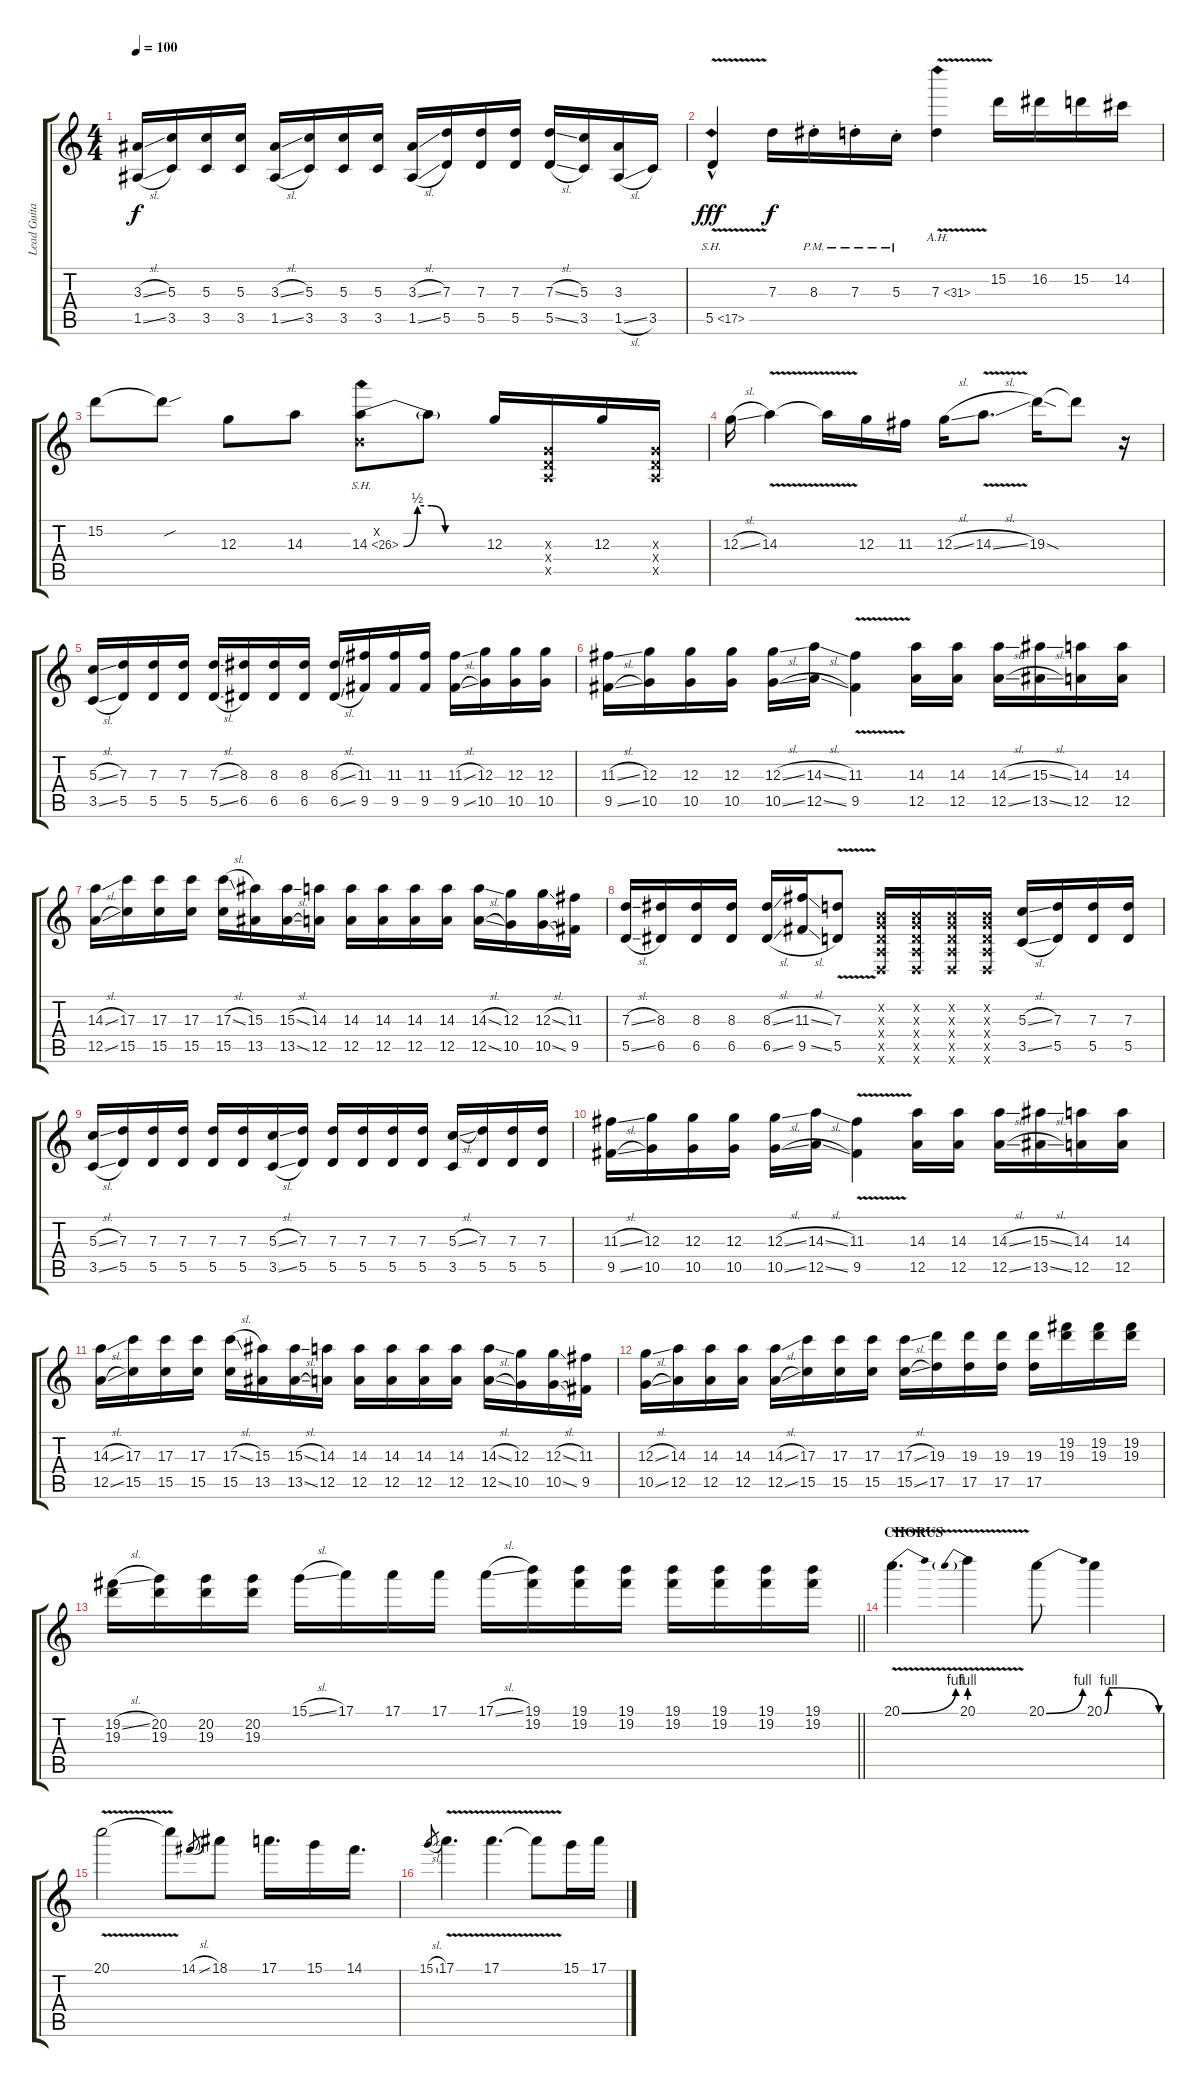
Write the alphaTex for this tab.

\track ("Lead Guitar" "Lead Guita") {instrument distortionguitar}
\staff {score tabs}
\tuning (E4 B3 G3 D3 A2 D2) {hide}
\ts (4 4)
\tempo 100
\clef g2
\ks c
(3.3{sl} 1.5{sl}).16{dy f} (5.3 3.5).16 (5.3 3.5).16 (5.3 3.5).16 (3.3{sl} 1.5{sl}).16 (5.3 3.5).16 (5.3 3.5).16 (5.3 3.5).16 (3.3{sl} 1.5{sl}).16 (7.3 5.5).16 (7.3 5.5).16 (7.3 5.5).16 (7.3{sl} 5.5{sl}).16 (5.3 3.5).16 (3.3 1.5{sl}).16 3.5.16 |
5.5{sh 12 v hac}.4{dy fff} 7.3.16{dy f} 8.3{pm st}.16 7.3{pm st}.16 5.3{pm st}.16 7.3{ah 24 v}.4 15.2.16 16.2.16 15.2.16 14.2.16 |
15.2.8 15.2{sou t}.8 12.3.8 14.3.8 (0.2{x} 14.3{be (custom 0 0 10 2 20 2 30 0 60 0) sh 12}).8 14.3{t}.8 12.3.16 (0.3{x} 0.4{x} 0.5{x}).16 12.3.16 (0.3{x} 0.4{x} 0.5{x}).16 |
12.3{sl}.16 14.3{v}.4 14.3{t}.16 12.3.16 11.3.16 12.3{sl}.16 14.3{v sl}.8{d} 19.3{sod}.16 19.3{t}.8 r.16 |
(5.3{sl} 3.5{sl}).16 (7.3 5.5).16 (7.3 5.5).16 (7.3 5.5).16 (7.3{sl} 5.5{sl}).16 (8.3 6.5).16 (8.3 6.5).16 (8.3 6.5).16 (8.3{sl} 6.5{sl}).16 (11.3 9.5).16 (11.3 9.5).16 (11.3 9.5).16 (11.3{sl} 9.5{sl}).16 (12.3 10.5).16 (12.3 10.5).16 (12.3 10.5).16 |
(11.3{sl} 9.5{sl}).16 (12.3 10.5).16 (12.3 10.5).16 (12.3 10.5).16 (12.3{sl} 10.5{sl}).16 (14.3{sl} 12.5{sl}).16 (11.3{v} 9.5{v}).4 (14.3 12.5).16 (14.3 12.5).16 (14.3{sl} 12.5{sl}).16 (15.3{sl} 13.5{sl}).16 (14.3 12.5).16 (14.3 12.5).16 |
(14.3{sl} 12.5{sl}).16 (17.3 15.5).16 (17.3 15.5).16 (17.3 15.5).16 (17.3{sl} 15.5).16 (15.3 13.5).16 (15.3{sl} 13.5{sl}).16 (14.3 12.5).16 (14.3 12.5).16 (14.3 12.5).16 (14.3 12.5).16 (14.3 12.5).16 (14.3{sl} 12.5{sl}).16 (12.3 10.5).16 (12.3{sl} 10.5{sl}).16 (11.3 9.5).16 |
(7.3{sl} 5.5{sl}).16 (8.3 6.5).16 (8.3 6.5).16 (8.3 6.5).16 (8.3{sl} 6.5{sl}).16 (11.3{sl} 9.5{sl}).16 (7.3{v} 5.5{v}).8 (0.2{x} 0.3{x} 0.4{x} 0.5{x} 0.6{x}).16 (0.2{x} 0.3{x} 0.4{x} 0.5{x} 0.6{x}).16 (0.2{x} 0.3{x} 0.4{x} 0.5{x} 0.6{x}).16 (0.2{x} 0.3{x} 0.4{x} 0.5{x} 0.6{x}).16 (5.3{sl} 3.5{sl}).16 (7.3 5.5).16 (7.3 5.5).16 (7.3 5.5).16 |
(5.3{sl} 3.5{sl}).16 (7.3 5.5).16 (7.3 5.5).16 (7.3 5.5).16 (7.3 5.5).16 (7.3 5.5).16 (5.3{sl} 3.5{sl}).16 (7.3 5.5).16 (7.3 5.5).16 (7.3 5.5).16 (7.3 5.5).16 (7.3 5.5).16 (5.3{sl} 3.5).16 (7.3 5.5).16 (7.3 5.5).16 (7.3 5.5).16 |
(11.3{sl} 9.5{sl}).16 (12.3 10.5).16 (12.3 10.5).16 (12.3 10.5).16 (12.3{sl} 10.5{sl}).16 (14.3{sl} 12.5{sl}).16 (11.3{v} 9.5{v}).4 (14.3 12.5).16 (14.3 12.5).16 (14.3{sl} 12.5{sl}).16 (15.3{sl} 13.5{sl}).16 (14.3 12.5).16 (14.3 12.5).16 |
(14.3{sl} 12.5{sl}).16 (17.3 15.5).16 (17.3 15.5).16 (17.3 15.5).16 (17.3{sl} 15.5).16 (15.3 13.5).16 (15.3{sl} 13.5{sl}).16 (14.3 12.5).16 (14.3 12.5).16 (14.3 12.5).16 (14.3 12.5).16 (14.3 12.5).16 (14.3{sl} 12.5{sl}).16 (12.3 10.5).16 (12.3{sl} 10.5{sl}).16 (11.3 9.5).16 |
(12.3{sl} 10.5{sl}).16 (14.3 12.5).16 (14.3 12.5).16 (14.3 12.5).16 (14.3{sl} 12.5{sl}).16 (17.3 15.5).16 (17.3 15.5).16 (17.3 15.5).16 (17.3{sl} 15.5{sl}).16 (19.3 17.5).16 (19.3 17.5).16 (19.3 17.5).16 (19.3 17.5).16 (19.2 19.3).16 (19.2 19.3).16 (19.2 19.3).16 |
\barLineRight lightlight
(19.2{sl} 19.3).16 (20.2 19.3).16 (20.2 19.3).16 (20.2 19.3).16 15.1{sl}.16 17.1.16 17.1.16 17.1.16 17.1{sl}.16 (19.1 19.2).16 (19.1 19.2).16 (19.1 19.2).16 (19.1 19.2).16 (19.1 19.2).16 (19.1 19.2).16 (19.1 19.2).16 |
\section ("" "CHORUS")
20.1{be (bend 0 0 60 4) v}.4{d} 20.1{be (prebend 0 4 60 4) v}.4 20.1{be (bend 0 0 60 4)}.8 20.1{be (custom 0 0 5 4 10 4 15 4 60 0)}.4 |
20.1{v}.2 20.1{t}.8 14.1{sl}.8{gr} 18.1.8 17.1.16{d} 15.1.16 14.1.16{d} |
15.1{sl}.8{gr} 17.1{v}.4{d} 17.1{v}.4{d} 17.1{t}.8 15.1.16 17.1.16
